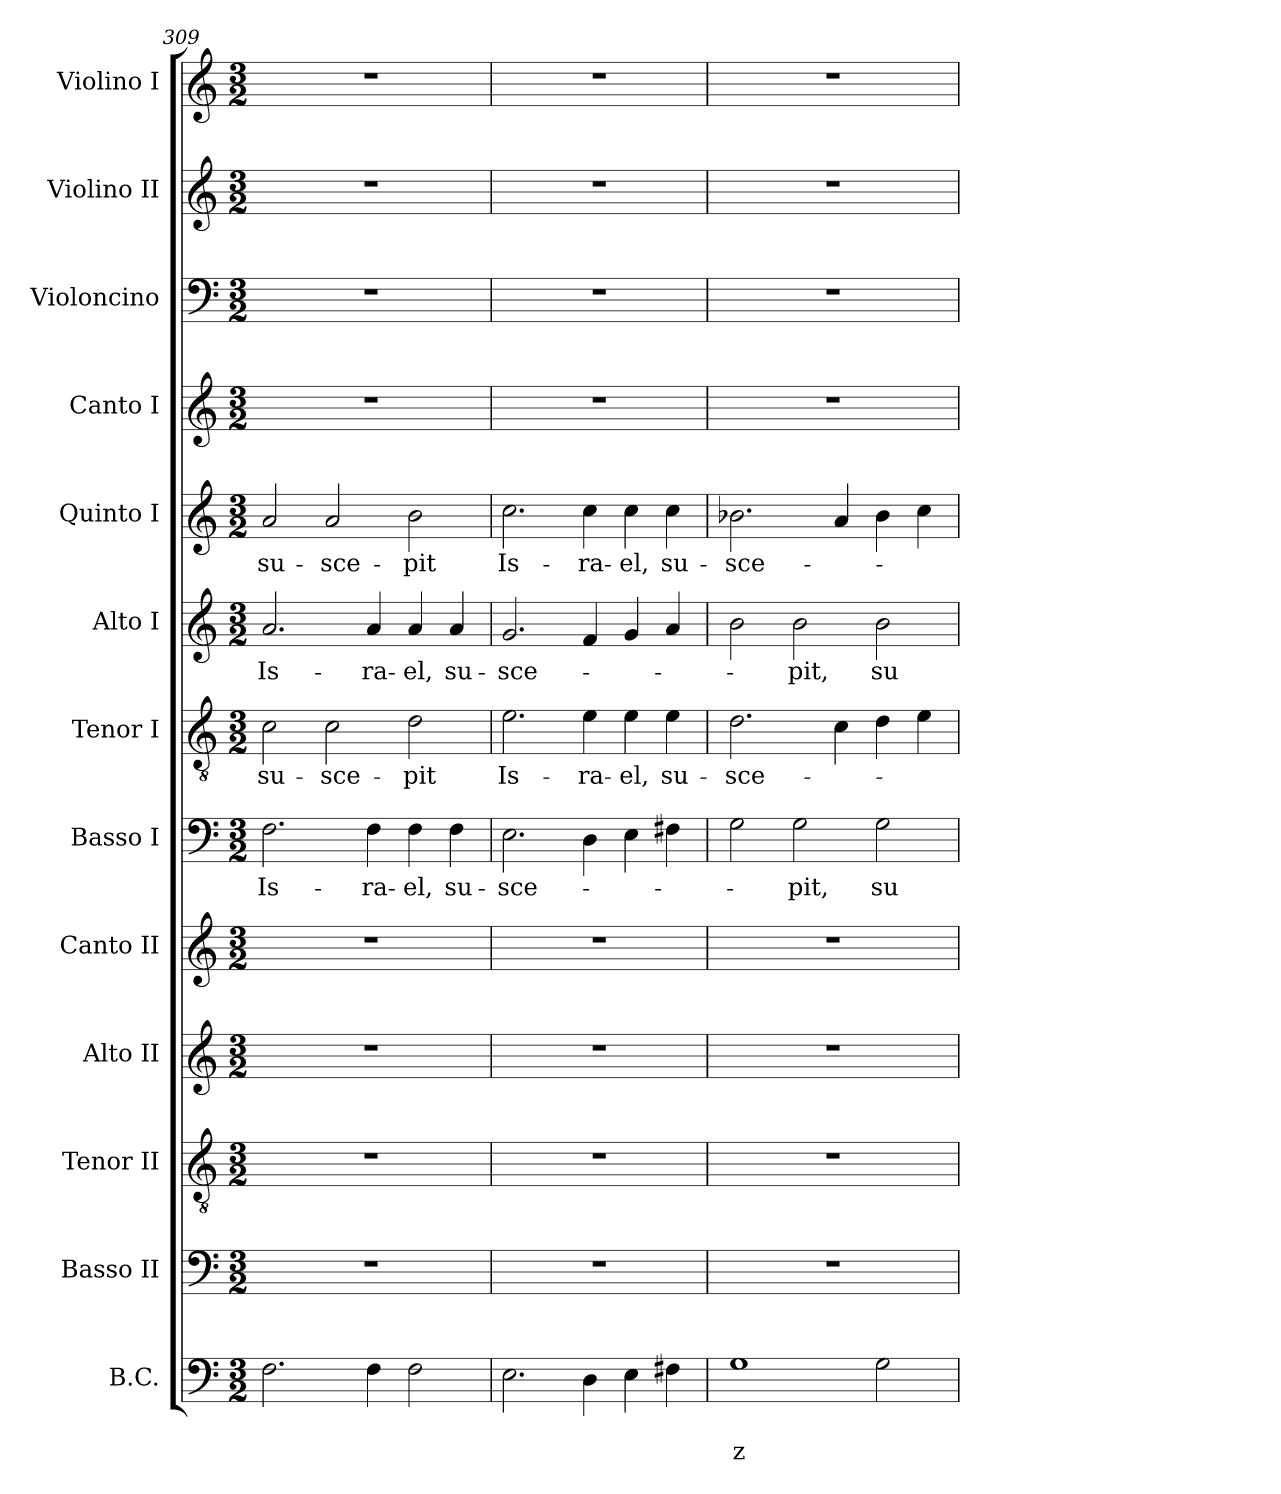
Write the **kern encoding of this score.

**kern	**text	**text	**kern	**kern	**kern	**kern	**kern	**text	**kern	**text	**kern	**text	**kern	**text	**kern	**kern	**kern	**kern
*part13	*part13	*part13	*part12	*part11	*part10	*part9	*part8	*part8	*part7	*part7	*part6	*part6	*part5	*part5	*part4	*part3	*part2	*part1
*staff13	*staff13	*staff13	*staff12	*staff11	*staff10	*staff9	*staff8	*staff8	*staff7	*staff7	*staff6	*staff6	*staff5	*staff5	*staff4	*staff3	*staff2	*staff1
*I"B.C.	*	*	*I"Basso II	*I"Tenor II	*I"Alto II	*I"Canto II	*I"Basso I	*	*I"Tenor I	*	*I"Alto I	*	*I"Quinto I	*	*I"Canto I	*I"Violoncino	*I"Violino II	*I"Violino I
*I'BC	*	*	*I'B 2	*I'T 2	*I'A 2	*I'C 2	*I'B 1	*	*I'T 1	*	*I'A 1	*	*I'Q 1	*	*I'C 1	*	*I'Vln. II	*I'Vln. I
*clefF4	*	*	*clefF4	*clefGv2	*clefG2	*clefG2	*clefF4	*	*clefGv2	*	*clefG2	*	*clefG2	*	*clefG2	*clefF4	*clefG2	*clefG2
*k[]	*	*	*k[]	*k[]	*k[]	*k[]	*k[]	*	*k[]	*	*k[]	*	*k[]	*	*k[]	*k[]	*k[]	*k[]
*C:	*	*	*C:	*C:	*C:	*C:	*C:	*	*C:	*	*C:	*	*C:	*	*C:	*C:	*C:	*C:
*M3/2	*	*	*M3/2	*M3/2	*M3/2	*M3/2	*M3/2	*	*M3/2	*	*M3/2	*	*M3/2	*	*M3/2	*M3/2	*M3/2	*M3/2
=309	=309	=309	=309	=309	=309	=309	=309	=309	=309	=309	=309	=309	=309	=309	=309	=309	=309	=309
!	!	!	!	!	!	!	!	!LO:LY:b	!	!	!	!	!	!	!	!	!	!
!	!	!	!	!	!	!	!	!	!	!LO:LY:b	!	!	!	!	!	!	!	!
!	!	!	!	!	!	!	!	!	!	!	!	!LO:LY:b	!	!	!	!	!	!
!	!	!	!	!	!	!	!	!	!	!	!	!	!	!LO:LY:b	!	!	!	!
2.F\	.	.	1.r	1.r	1.r	1.r	2.F\	Is-	2c\	su-	2.a/	Is-	2a/	su-	1.r	1.r	1.r	1.r
!	!	!	!	!	!	!	!	!	!	!LO:LY:b	!	!	!	!	!	!	!	!
!	!	!	!	!	!	!	!	!	!	!	!	!	!	!LO:LY:b	!	!	!	!
.	.	.	.	.	.	.	.	.	2c\	-sce-	.	.	2a/	-sce-	.	.	.	.
!	!	!	!	!	!	!	!	!LO:LY:b	!	!	!	!	!	!	!	!	!	!
!	!	!	!	!	!	!	!	!	!	!	!	!LO:LY:b	!	!	!	!	!	!
4F\	.	.	.	.	.	.	4F\	-ra-	.	.	4a/	-ra-	.	.	.	.	.	.
!	!	!	!	!	!	!	!	!LO:LY:b	!	!	!	!	!	!	!	!	!	!
!	!	!	!	!	!	!	!	!	!	!LO:LY:b	!	!	!	!	!	!	!	!
!	!	!	!	!	!	!	!	!	!	!	!	!LO:LY:b	!	!	!	!	!	!
!	!	!	!	!	!	!	!	!	!	!	!	!	!	!LO:LY:b	!	!	!	!
2F\	.	.	.	.	.	.	4F\	-el,	2d\	-pit	4a/	-el,	2b\	-pit	.	.	.	.
!	!	!	!	!	!	!	!	!LO:LY:b	!	!	!	!	!	!	!	!	!	!
!	!	!	!	!	!	!	!	!	!	!	!	!LO:LY:b	!	!	!	!	!	!
.	.	.	.	.	.	.	4F\	su-	.	.	4a/	su-	.	.	.	.	.	.
=310	=310	=310	=310	=310	=310	=310	=310	=310	=310	=310	=310	=310	=310	=310	=310	=310	=310	=310
!	!	!	!	!	!	!	!	!LO:LY:b	!	!	!	!	!	!	!	!	!	!
!	!	!	!	!	!	!	!	!	!	!LO:LY:b	!	!	!	!	!	!	!	!
!	!	!	!	!	!	!	!	!	!	!	!	!LO:LY:b	!	!	!	!	!	!
!	!	!	!	!	!	!	!	!	!	!	!	!	!	!LO:LY:b	!	!	!	!
2.E\	.	.	1.r	1.r	1.r	1.r	2.E\	-sce-	2.e\	Is-	2.g/	-sce-	2.cc\	Is-	1.r	1.r	1.r	1.r
!	!	!	!	!	!	!	!	!	!	!LO:LY:b	!	!	!	!	!	!	!	!
!	!	!	!	!	!	!	!	!	!	!	!	!	!	!LO:LY:b	!	!	!	!
4D\	.	.	.	.	.	.	4D\	.	4e\	-ra-	4f/	.	4cc\	-ra-	.	.	.	.
!	!	!	!	!	!	!	!	!	!	!LO:LY:b	!	!	!	!	!	!	!	!
!	!	!	!	!	!	!	!	!	!	!	!	!	!	!LO:LY:b	!	!	!	!
4E\	.	.	.	.	.	.	4E\	.	4e\	-el,	4g/	.	4cc\	-el,	.	.	.	.
!	!	!	!	!	!	!	!	!	!	!LO:LY:b	!	!	!	!	!	!	!	!
!	!	!	!	!	!	!	!	!	!	!	!	!	!	!LO:LY:b	!	!	!	!
4F#X\	.	.	.	.	.	.	4F#X\	.	4e\	su-	4a/	.	4cc\	su-	.	.	.	.
=311	=311	=311	=311	=311	=311	=311	=311	=311	=311	=311	=311	=311	=311	=311	=311	=311	=311	=311
!	!	!LO:LY:b	!	!	!	!	!	!	!	!	!	!	!	!	!	!	!	!
!	!	!	!	!	!	!	!	!	!	!LO:LY:b	!	!	!	!	!	!	!	!
!	!	!	!	!	!	!	!	!	!	!	!	!	!	!LO:LY:b	!	!	!	!
1G	.	z	1.r	1.r	1.r	1.r	2G\	.	2.d\	-sce-	2b\	.	2.b-X\	-sce-	1.r	1.r	1.r	1.r
!	!	!	!	!	!	!	!	!LO:LY:b	!	!	!	!	!	!	!	!	!	!
!	!	!	!	!	!	!	!	!	!	!	!	!LO:LY:b	!	!	!	!	!	!
.	.	.	.	.	.	.	2G\	-pit,	.	.	2b\	-pit,	.	.	.	.	.	.
.	.	.	.	.	.	.	.	.	4c\	.	.	.	4a/	.	.	.	.	.
!	!	!	!	!	!	!	!	!LO:LY:b	!	!	!	!	!	!	!	!	!	!
!	!	!	!	!	!	!	!	!	!	!	!	!LO:LY:b	!	!	!	!	!	!
2G\	.	.	.	.	.	.	2G\	su-	4d\	.	2b\	su-	4b-\	.	.	.	.	.
.	.	.	.	.	.	.	.	.	4e\	.	.	.	4cc\	.	.	.	.	.
=	=	=	=	=	=	=	=	=	=	=	=	=	=	=	=	=	=	=
*-	*-	*-	*-	*-	*-	*-	*-	*-	*-	*-	*-	*-	*-	*-	*-	*-	*-	*-
